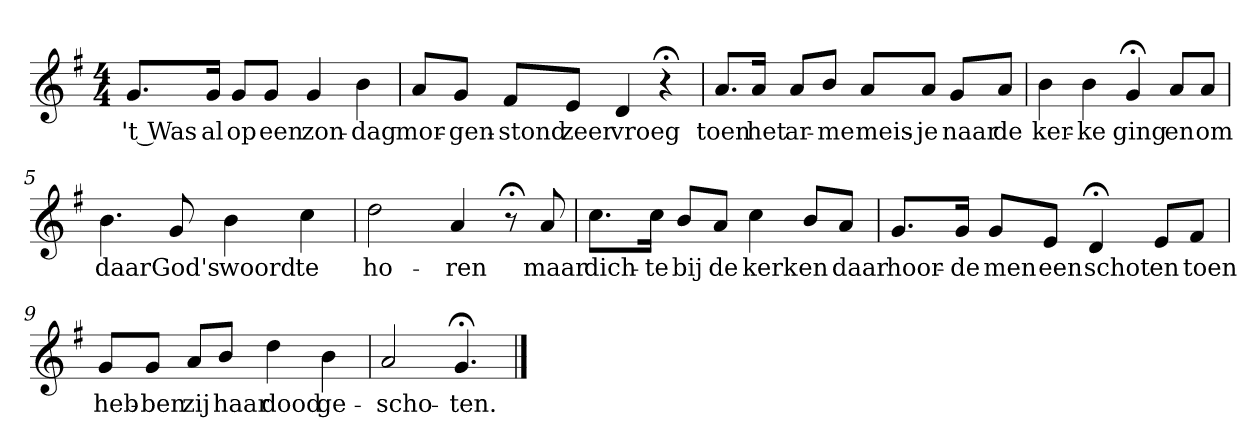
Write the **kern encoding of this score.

**kern	**text
*part1	*part1
*staff1	*staff1
*k[f#]	*
*G:	*
*M4/4	*
*MM120	*
=1	=1
8.gL	't Was
16gJk	al
8gL	op
8gJ	een
4g	zon-
4b	-dag
=2	=2
8aL	mor-
8gJ	-gen-
8f#L	-stond
8eJ	zeer
4d	vroeg
4r;<	.
=3	=3
8.aL	toen
16aJk	het
8aL	ar-
8bJ	-me
8aL	meis-
8aJ	-je
8gL	naar
8aJ	de
=4	=4
4b	ker-
4b	-ke
4g;<	ging
8aL	en
8aJ	om
=5	=5
4.b	daar
8g	God's
4b	woord
4cc	te
=6	=6
2dd	ho-
4a	-ren
8r;<	.
8a	maar
=7	=7
8.ccL	dich-
16ccJk	-te
8bL	bij
8aJ	de
4cc	kerk
8bL	en
8aJ	daar
=8	=8
8.gL	hoor-
16gJk	-de
8gL	men
8eJ	een
4d;<	schot
8eL	en
8f#J	toen
=9	=9
8gL	heb-
8gJ	-ben
8aL	zij
8bJ	haar
4dd	dood
4b	ge-
=10	=10
2a	-scho-
4.g;<	-ten.
==	==
*-	*-
